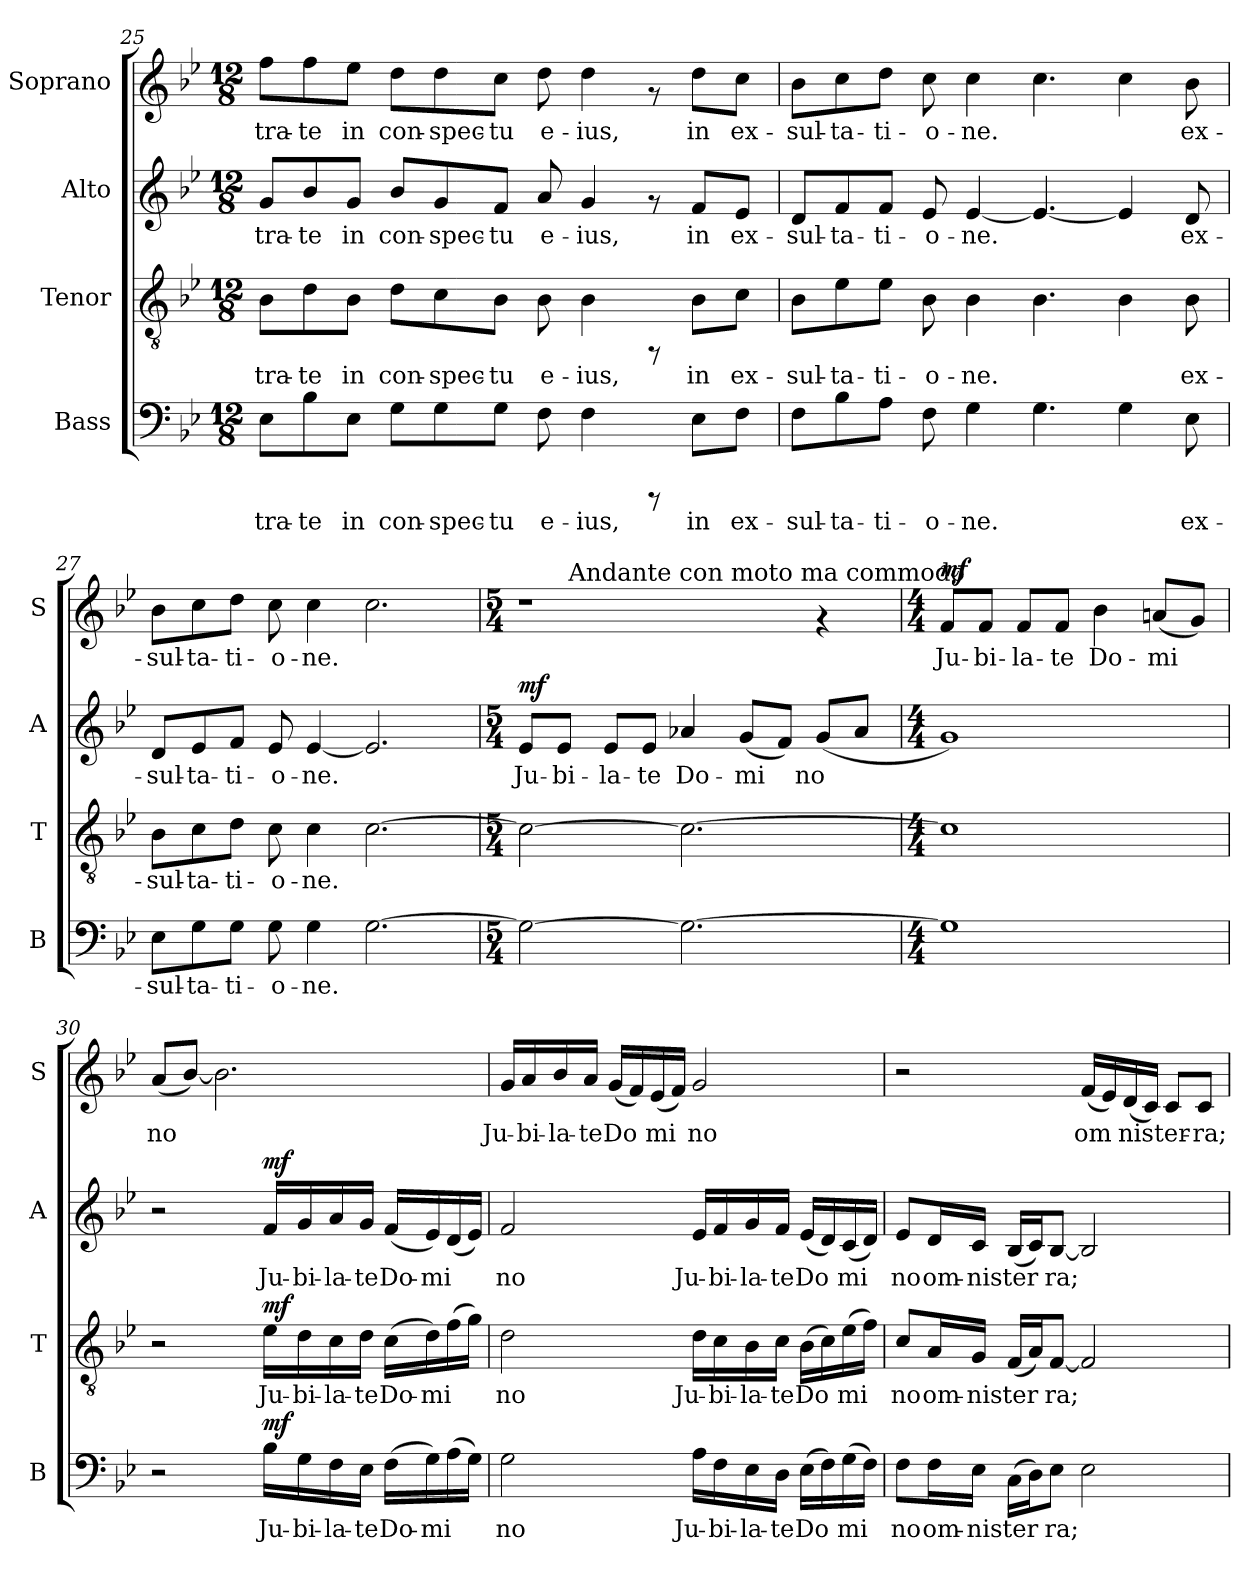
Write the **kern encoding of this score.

**kern	**text	**dynam	**kern	**text	**dynam	**kern	**text	**dynam	**kern	**text	**dynam
*part4	*part4	*part4	*part3	*part3	*part3	*part2	*part2	*part2	*part1	*part1	*part1
*staff4	*staff4	*staff4	*staff3	*staff3	*staff3	*staff2	*staff2	*staff2	*staff1	*staff1	*staff1
*I"Bass	*	*	*I"Tenor	*	*	*I"Alto	*	*	*I"Soprano	*	*
*I'B	*	*	*I'T	*	*	*I'A	*	*	*I'S	*	*
*clefF4	*	*	*clefGv2	*	*	*clefG2	*	*	*clefG2	*	*
*k[b-e-]	*	*	*k[b-e-]	*	*	*k[b-e-]	*	*	*k[b-e-]	*	*
*B-:	*	*	*B-:	*	*	*B-:	*	*	*B-:	*	*
*M12/8	*	*	*M12/8	*	*	*M12/8	*	*	*M12/8	*	*
=25	=25	=25	=25	=25	=25	=25	=25	=25	=25	=25	=25
!	!LO:LY:b:cj	!	!	!LO:LY:b:cj	!	!	!LO:LY:b:cj	!	!	!LO:LY:b:cj	!
8E-\L	-tra-	.	8B-\L	-tra-	.	8g/L	-tra-	.	8ff\L	-tra-	.
!	!LO:LY:b:cj	!	!	!LO:LY:b:cj	!	!	!LO:LY:b:cj	!	!	!LO:LY:b:cj	!
8B-\	-te	.	8d\	-te	.	8b-/	-te	.	8ff\	-te	.
!	!LO:LY:b:cj	!	!	!LO:LY:b:cj	!	!	!LO:LY:b:cj	!	!	!LO:LY:b:cj	!
8E-\J	in	.	8B-\J	in	.	8g/J	in	.	8ee-\J	in	.
!	!LO:LY:b:cj	!	!	!LO:LY:b:cj	!	!	!LO:LY:b:cj	!	!	!LO:LY:b:cj	!
8G\L	con-	.	8d\L	con-	.	8b-/L	con-	.	8dd\L	con-	.
!	!LO:LY:b:cj	!	!	!LO:LY:b:cj	!	!	!LO:LY:b:cj	!	!	!LO:LY:b:cj	!
8G\	-spec-	.	8c\	-spec-	.	8g/	-spec-	.	8dd\	-spec-	.
!	!LO:LY:b:cj	!	!	!LO:LY:b:cj	!	!	!LO:LY:b:cj	!	!	!LO:LY:b:cj	!
8G\J	-tu	.	8B-\J	-tu	.	8f/J	-tu	.	8cc\J	-tu	.
!	!LO:LY:b:cj	!	!	!LO:LY:b:cj	!	!	!LO:LY:b:cj	!	!	!LO:LY:b:cj	!
8F\	e-	.	8B-\	e-	.	8a/	e-	.	8dd\	e-	.
!	!LO:LY:b:cj	!	!	!LO:LY:b:cj	!	!	!LO:LY:b:cj	!	!	!LO:LY:b:cj	!
4F\	-ius,	.	4B-\	-ius,	.	4g/	-ius,	.	4dd\	-ius,	.
8rCCC	.	.	8rFF	.	.	8rf	.	.	8rf	.	.
!	!LO:LY:b:cj	!	!	!LO:LY:b:cj	!	!	!LO:LY:b:cj	!	!	!LO:LY:b:cj	!
8E-\L	in	.	8B-\L	in	.	8f/L	in	.	8dd\L	in	.
!	!LO:LY:b:cj	!	!	!LO:LY:b:cj	!	!	!LO:LY:b:cj	!	!	!LO:LY:b:cj	!
8F\J	ex-	.	8c\J	ex-	.	8e-/J	ex-	.	8cc\J	ex-	.
!!LO:LB:g=z
=26	=26	=26	=26	=26	=26	=26	=26	=26	=26	=26	=26
!	!LO:LY:b:cj	!	!	!LO:LY:b:cj	!	!	!LO:LY:b:cj	!	!	!LO:LY:b:cj	!
8F\L	-sul-	.	8B-\L	-sul-	.	8d/L	-sul-	.	8b-\L	-sul-	.
!	!LO:LY:b:cj	!	!	!LO:LY:b:cj	!	!	!LO:LY:b:cj	!	!	!LO:LY:b:cj	!
8B-\	-ta-	.	8e-\	-ta-	.	8f/	-ta-	.	8cc\	-ta-	.
!	!LO:LY:b:cj	!	!	!LO:LY:b:cj	!	!	!LO:LY:b:cj	!	!	!LO:LY:b:cj	!
8A\J	-ti-	.	8e-\J	-ti-	.	8f/J	-ti-	.	8dd\J	-ti-	.
!	!LO:LY:b:cj	!	!	!LO:LY:b:cj	!	!	!LO:LY:b:cj	!	!	!LO:LY:b:cj	!
8F\	-o-	.	8B-\	-o-	.	8e-/	-o-	.	8cc\	-o-	.
!	!LO:LY:b:cj	!	!	!LO:LY:b:cj	!	!	!LO:LY:b:cj	!	!	!LO:LY:b:cj	!
4G\	-ne.	.	4B-\	-ne.	.	[<4e-/	-ne.	.	4cc\	-ne.	.
!	!LO:LY:b:cj	!	!	!LO:LY:b:cj	!	!	!LO:LY:b:cj	!	!	!LO:LY:b:cj	!
4.G\	.	.	4.B-\	.	.	4.e-/_<	.	.	4.cc\	.	.
!	!LO:LY:b:cj	!	!	!LO:LY:b:cj	!	!	!LO:LY:b:cj	!	!	!LO:LY:b:cj	!
4G\	.	.	4B-\	.	.	4e-/]	.	.	4cc\	.	.
!	!LO:LY:b:cj	!	!	!LO:LY:b:cj	!	!	!LO:LY:b:cj	!	!	!LO:LY:b:cj	!
8E-\	ex-	.	8B-\	ex-	.	8d/	ex-	.	8b-\	ex-	.
=27	=27	=27	=27	=27	=27	=27	=27	=27	=27	=27	=27
!	!LO:LY:b:cj	!	!	!LO:LY:b:cj	!	!	!LO:LY:b:cj	!	!	!LO:LY:b:cj	!
8E-\L	-sul-	.	8B-\L	-sul-	.	8d/L	-sul-	.	8b-\L	-sul-	.
!	!LO:LY:b:cj	!	!	!LO:LY:b:cj	!	!	!LO:LY:b:cj	!	!	!LO:LY:b:cj	!
8G\	-ta-	.	8c\	-ta-	.	8e-/	-ta-	.	8cc\	-ta-	.
!	!LO:LY:b:cj	!	!	!LO:LY:b:cj	!	!	!LO:LY:b:cj	!	!	!LO:LY:b:cj	!
8G\J	-ti-	.	8d\J	-ti-	.	8f/J	-ti-	.	8dd\J	-ti-	.
!	!LO:LY:b:cj	!	!	!LO:LY:b:cj	!	!	!LO:LY:b:cj	!	!	!LO:LY:b:cj	!
8G\	-o-	.	8c\	-o-	.	8e-/	-o-	.	8cc\	-o-	.
!	!LO:LY:b:cj	!	!	!LO:LY:b:cj	!	!	!LO:LY:b:cj	!	!	!LO:LY:b:cj	!
4G\	-ne.	.	4c\	-ne.	.	[<4e-/	-ne.	.	4cc\	-ne.	.
!	!LO:LY:b:cj	!	!	!LO:LY:b:cj	!	!	!LO:LY:b:cj	!	!	!LO:LY:b:cj	!
[>2.G\	.	.	[>2.c\	.	.	2.e-/]	.	.	2.cc\	.	.
=28	=28	=28	=28	=28	=28	=28	=28	=28	=28	=28	=28
*M5/4	*	*	*M5/4	*	*	*M5/4	*	*	*M5/4	*	*
!	!LO:LY:b:cj	!	!	!LO:LY:b:cj	!	!	!LO:LY:b:cj	!LO:DY:a	!	!	!
*	*	*	*	*	*	*	*	*	*^	*	*
2G\_>	.	.	2c\_>	.	.	8e-/L	Ju-	mf	1r	8ryy	.	.
!	!	!	!	!	!	!	!LO:LY:b:cj	!	!	!	!	!
.	.	.	.	.	.	8e-/J	-bi-	.	.	64ryy	.	.
!	!	!	!	!	!	!	!	!	!	!LO:TX:a:t=Andante con moto ma commodo	!	!
.	.	.	.	.	.	.	.	.	.	1ryy	.	.
!	!	!	!	!	!	!	!LO:LY:b:cj	!	!	!	!	!
.	.	.	.	.	.	8e-/L	-la-	.	.	.	.	.
!	!	!	!	!	!	!	!LO:LY:b:cj	!	!	!	!	!
.	.	.	.	.	.	8e-/J	-te	.	.	.	.	.
!	!LO:LY:b:cj	!	!	!LO:LY:b:cj	!	!	!LO:LY:b:cj	!	!	!	!	!
2.G\_>	.	.	2.c\_>	.	.	4a-X/	Do-	.	.	.	.	.
!	!	!	!	!	!	!	!LO:LY:b:cj	!	!	!	!	!
.	.	.	.	.	.	(<8g/L	-mi-	.	.	.	.	.
!	!	!	!	!	!	!	!LO:LY:b:cj	!	!	!	!	!
.	.	.	.	.	.	8f/J)	--	.	.	.	.	.
!	!	!	!	!	!	!	!LO:LY:b:cj	!	!	!	!	!
.	.	.	.	.	.	(<8g/L	-no	.	4rf	.	.	.
!	!	!	!	!	!	!	!LO:LY:b:cj	!	!	!	!	!
.	.	.	.	.	.	8a-/J	.	.	.	.	.	.
.	.	.	.	.	.	.	.	.	.	16..ryy	.	.
*	*	*	*	*	*	*	*	*	*v	*v	*	*
=29	=29	=29	=29	=29	=29	=29	=29	=29	=29	=29	=29
*M4/4	*	*	*M4/4	*	*	*M4/4	*	*	*M4/4	*	*
*	*	*	*	*	*	*	*	*	*^	*	*
!	!LO:LY:b:cj	!	!	!LO:LY:b:cj	!	!	!LO:LY:b:cj	!	!	!	!LO:LY:b:cj	!LO:DY:a
*	*	*	*	*	*	*	*	*	*v	*v	*	*
1G]	.	.	1c]	.	.	1g)	.	.	8f/L	Ju-	mf
!	!	!	!	!	!	!	!	!	!	!LO:LY:b:cj	!
.	.	.	.	.	.	.	.	.	8f/J	-bi-	.
!	!	!	!	!	!	!	!	!	!	!LO:LY:b:cj	!
.	.	.	.	.	.	.	.	.	8f/L	-la-	.
!	!	!	!	!	!	!	!	!	!	!LO:LY:b:cj	!
.	.	.	.	.	.	.	.	.	8f/J	-te	.
!	!	!	!	!	!	!	!	!	!	!LO:LY:b:cj	!
.	.	.	.	.	.	.	.	.	4b-\	Do-	.
!	!	!	!	!	!	!	!	!	!	!LO:LY:b:cj	!
.	.	.	.	.	.	.	.	.	(<8an/L	-mi-	.
!	!	!	!	!	!	!	!	!	!	!LO:LY:b:cj	!
.	.	.	.	.	.	.	.	.	8g/J)	--	.
!!LO:PB:g=z
=30	=30	=30	=30	=30	=30	=30	=30	=30	=30	=30	=30
!	!	!	!	!	!	!	!	!	!	!LO:LY:b:cj	!
2r	.	.	2r	.	.	2r	.	.	(>8a/L	-no	.
!	!	!	!	!	!	!	!	!	!	!LO:LY:b:cj	!
.	.	.	.	.	.	.	.	.	[<8b-/J)	.	.
!	!	!	!	!	!	!	!	!	!	!LO:LY:b:cj	!
.	.	.	.	.	.	.	.	.	2.b-\]	.	.
!	!LO:LY:b:cj	!LO:DY:a	!	!LO:LY:b:cj	!LO:DY:a	!	!LO:LY:b:cj	!LO:DY:a	!	!	!
16B-\L	Ju-	mf	16e-\L	Ju-	mf	16f/L	Ju-	mf	.	.	.
!	!LO:LY:b:cj	!	!	!LO:LY:b:cj	!	!	!LO:LY:b:cj	!	!	!	!
16G\	-bi-	.	16d\	-bi-	.	16g/	-bi-	.	.	.	.
!	!LO:LY:b:cj	!	!	!LO:LY:b:cj	!	!	!LO:LY:b:cj	!	!	!	!
16F\	-la-	.	16c\	-la-	.	16a/	-la-	.	.	.	.
!	!LO:LY:b:cj	!	!	!LO:LY:b:cj	!	!	!LO:LY:b:cj	!	!	!	!
16E-\J	-te	.	16d\J	-te	.	16g/J	-te	.	.	.	.
!	!LO:LY:b:cj	!	!	!LO:LY:b:cj	!	!	!LO:LY:b:cj	!	!	!	!
(>16F\L	Do-	.	(>16c\L	Do-	.	(<16f/L	Do-	.	.	.	.
!	!LO:LY:b:cj	!	!	!LO:LY:b:cj	!	!	!LO:LY:b:cj	!	!	!	!
16G\)	-mi-	.	16d\)	-mi-	.	16e-/)	-mi-	.	.	.	.
!	!LO:LY:b:cj	!	!	!LO:LY:b:cj	!	!	!LO:LY:b:cj	!	!	!	!
(>16A\	--	.	(>16f\	--	.	(<16d/	--	.	.	.	.
!	!LO:LY:b:cj	!	!	!LO:LY:b:cj	!	!	!LO:LY:b:cj	!	!	!	!
16G\J)	--	.	16g\J)	--	.	16e-/J)	--	.	.	.	.
=31	=31	=31	=31	=31	=31	=31	=31	=31	=31	=31	=31
!	!LO:LY:b:cj	!	!	!LO:LY:b:cj	!	!	!LO:LY:b:cj	!	!	!LO:LY:b:cj	!
2G\	-no	.	2d\	-no	.	2f/	-no	.	16g/L	Ju-	.
!	!	!	!	!	!	!	!	!	!	!LO:LY:b:cj	!
.	.	.	.	.	.	.	.	.	16a/	-bi-	.
!	!	!	!	!	!	!	!	!	!	!LO:LY:b:cj	!
.	.	.	.	.	.	.	.	.	16b-/	-la-	.
!	!	!	!	!	!	!	!	!	!	!LO:LY:b:cj	!
.	.	.	.	.	.	.	.	.	16a/J	-te	.
!	!	!	!	!	!	!	!	!	!	!LO:LY:b:cj	!
.	.	.	.	.	.	.	.	.	(<16g/L	Do-	.
!	!	!	!	!	!	!	!	!	!	!LO:LY:b:cj	!
.	.	.	.	.	.	.	.	.	16f/)	--	.
!	!	!	!	!	!	!	!	!	!	!LO:LY:b:cj	!
.	.	.	.	.	.	.	.	.	(<16e-/	-mi-	.
!	!	!	!	!	!	!	!	!	!	!LO:LY:b:cj	!
.	.	.	.	.	.	.	.	.	16f/J)	--	.
!	!LO:LY:b:cj	!	!	!LO:LY:b:cj	!	!	!LO:LY:b:cj	!	!	!LO:LY:b:cj	!
16A\L	Ju-	.	16d\L	Ju-	.	16e-/L	Ju-	.	2g/	-no	.
!	!LO:LY:b:cj	!	!	!LO:LY:b:cj	!	!	!LO:LY:b:cj	!	!	!	!
16F\	-bi-	.	16c\	-bi-	.	16f/	-bi-	.	.	.	.
!	!LO:LY:b:cj	!	!	!LO:LY:b:cj	!	!	!LO:LY:b:cj	!	!	!	!
16E-\	-la-	.	16B-\	-la-	.	16g/	-la-	.	.	.	.
!	!LO:LY:b:cj	!	!	!LO:LY:b:cj	!	!	!LO:LY:b:cj	!	!	!	!
16D\J	-te	.	16c\J	-te	.	16f/J	-te	.	.	.	.
!	!LO:LY:b:cj	!	!	!LO:LY:b:cj	!	!	!LO:LY:b:cj	!	!	!	!
(>16E-\L	Do-	.	(>16B-\L	Do-	.	(<16e-/L	Do-	.	.	.	.
!	!LO:LY:b:cj	!	!	!LO:LY:b:cj	!	!	!LO:LY:b:cj	!	!	!	!
16F\)	--	.	16c\)	--	.	16d/)	--	.	.	.	.
!	!LO:LY:b:cj	!	!	!LO:LY:b:cj	!	!	!LO:LY:b:cj	!	!	!	!
(>16G\	-mi-	.	(>16e-\	-mi-	.	(<16c/	-mi-	.	.	.	.
!	!LO:LY:b:cj	!	!	!LO:LY:b:cj	!	!	!LO:LY:b:cj	!	!	!	!
16F\J)	--	.	16f\J)	--	.	16d/J)	--	.	.	.	.
=32	=32	=32	=32	=32	=32	=32	=32	=32	=32	=32	=32
!	!LO:LY:b:cj	!	!	!LO:LY:b:cj	!	!	!LO:LY:b:cj	!	!	!	!
8F\L	-no	.	8c/L	-no	.	8e-/L	-no	.	2r	.	.
!	!LO:LY:b:cj	!	!	!LO:LY:b:cj	!	!	!LO:LY:b:cj	!	!	!	!
16F\	om-	.	16A/	om-	.	16d/	om-	.	.	.	.
!	!LO:LY:b:cj	!	!	!LO:LY:b:cj	!	!	!LO:LY:b:cj	!	!	!	!
16E-\J	-nis	.	16G/J	-nis	.	16c/J	-nis	.	.	.	.
!	!LO:LY:b:cj	!	!	!LO:LY:b:cj	!	!	!LO:LY:b:cj	!	!	!	!
(>16C\L	ter-	.	(<16F/L	ter-	.	(<16B-/L	ter-	.	.	.	.
!	!LO:LY:b:cj	!	!	!LO:LY:b:cj	!	!	!LO:LY:b:cj	!	!	!	!
16D\)	--	.	16A/)	--	.	16c/)	--	.	.	.	.
!	!LO:LY:b:cj	!	!	!LO:LY:b:cj	!	!	!LO:LY:b:cj	!	!	!	!
8E-\J	-ra;	.	[<8F/J	-ra;	.	[<8B-/J	-ra;	.	.	.	.
!	!LO:LY:b:cj	!	!	!LO:LY:b:cj	!	!	!LO:LY:b:cj	!	!	!LO:LY:b:cj	!
2E-\	.	.	2F/]	.	.	2B-/]	.	.	(<16f/L	om-	.
!	!	!	!	!	!	!	!	!	!	!LO:LY:b:cj	!
.	.	.	.	.	.	.	.	.	16e-/)	--	.
!	!	!	!	!	!	!	!	!	!	!LO:LY:b:cj	!
.	.	.	.	.	.	.	.	.	(<16d/	-nis	.
!	!	!	!	!	!	!	!	!	!	!LO:LY:b:cj	!
.	.	.	.	.	.	.	.	.	16c/J)	.	.
!	!	!	!	!	!	!	!	!	!	!LO:LY:b:cj	!
.	.	.	.	.	.	.	.	.	8c/L	ter-	.
!	!	!	!	!	!	!	!	!	!	!LO:LY:b:cj	!
.	.	.	.	.	.	.	.	.	8c/J	-ra;	.
=	=	=	=	=	=	=	=	=	=	=	=
*-	*-	*-	*-	*-	*-	*-	*-	*-	*-	*-	*-
